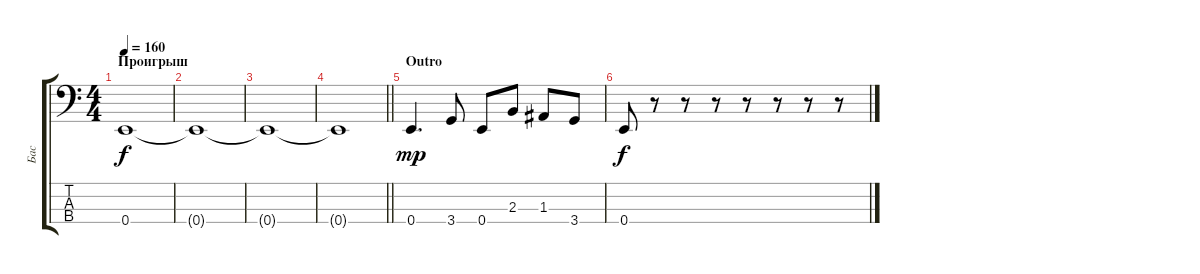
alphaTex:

\track ("Бас" "Бас") {instrument electricbassfinger}
\staff {score tabs}
\tuning (G2 D2 A1 E1) {hide}
\ts (4 4)
\section ("" "Проигрыш")
\tempo 160
\clef f4
\ks c
0.4.1{dy f} |
0.4{t}.1 |
0.4{t}.1 |
\barLineRight lightlight
0.4{t}.1 |
\section ("" "Outro")
0.4.4{d dy mp} 3.4.8 0.4.8 2.3.8 1.3.8 3.4.8 |
0.4.8{dy f} r.8 r.8 r.8 r.8 r.8 r.8 r.8
